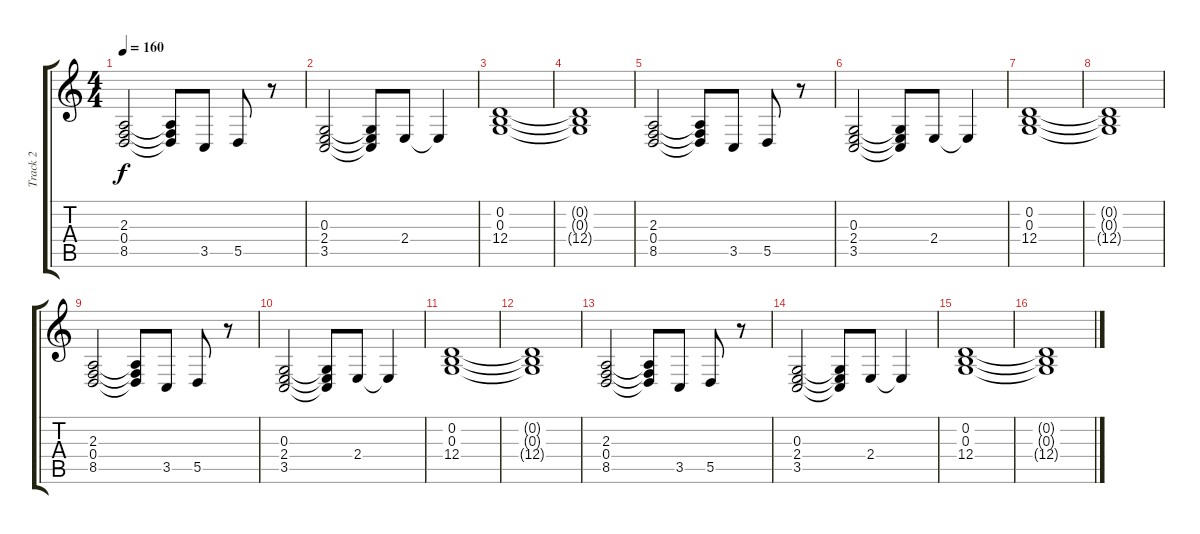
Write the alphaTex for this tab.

\track ("Track 2" "Track 2") {instrument acousticgrandpiano}
\staff {score tabs}
\tuning (E4 B3 G3 D3 A2 E2) {hide}
\ts (4 4)
\tempo 160
\clef g2
\ks c
(2.3 0.4 8.5).2{dy f} (2.3{t} 0.4{t} 8.5{t}).8 3.5.8 5.5.8 r.8 |
(0.3 2.4 3.5).2 (0.3{t} 2.4{t} 3.5{t}).8 2.4.8 2.4{t}.4 |
(0.2 0.3 12.4).1 |
(0.2{t} 0.3{t} 12.4{t}).1 |
(2.3 0.4 8.5).2 (2.3{t} 0.4{t} 8.5{t}).8 3.5.8 5.5.8 r.8 |
(0.3 2.4 3.5).2 (0.3{t} 2.4{t} 3.5{t}).8 2.4.8 2.4{t}.4 |
(0.2 0.3 12.4).1 |
(0.2{t} 0.3{t} 12.4{t}).1 |
(2.3 0.4 8.5).2 (2.3{t} 0.4{t} 8.5{t}).8 3.5.8 5.5.8 r.8 |
(0.3 2.4 3.5).2 (0.3{t} 2.4{t} 3.5{t}).8 2.4.8 2.4{t}.4 |
(0.2 0.3 12.4).1 |
(0.2{t} 0.3{t} 12.4{t}).1 |
(2.3 0.4 8.5).2 (2.3{t} 0.4{t} 8.5{t}).8 3.5.8 5.5.8 r.8 |
(0.3 2.4 3.5).2 (0.3{t} 2.4{t} 3.5{t}).8 2.4.8 2.4{t}.4 |
(0.2 0.3 12.4).1 |
(0.2{t} 0.3{t} 12.4{t}).1
